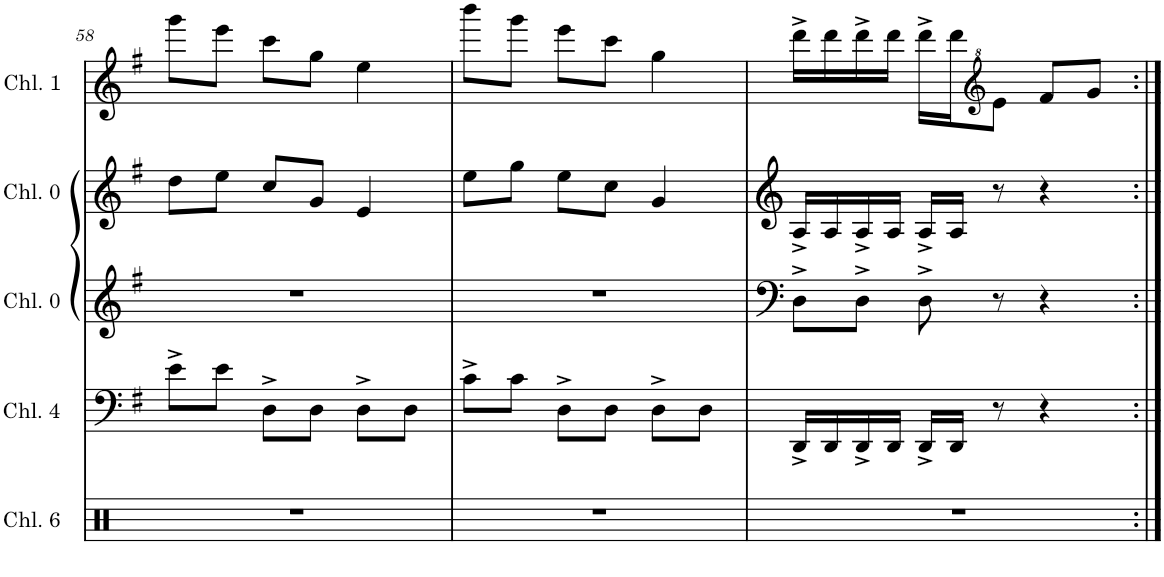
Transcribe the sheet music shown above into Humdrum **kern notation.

**kern	**kern	**kern	**kern	**kern
*part5	*part4	*part3	*part2	*part1
*staff5	*staff4	*staff3	*staff2	*staff1
*I"Channel 6	*I"Channel 4	*I"Channel 0	*I"Channel 0	*I"Channel 1
*I'Chl. 6	*I'Chl. 4	*I'Chl. 0	*I'Chl. 0	*I'Chl. 1
!!LO:PB:g=z
*clefX	*clefF4	*clefG2	*clefF4	*clefF4
*k[]	*k[f#]	*k[f#]	*k[f#]	*k[f#]
*M3/4	*M3/4	*M3/4	*M3/4	*M3/4
=58	=58	=58	=58	=58
2.r	8e^\L	2.r	8dd\L	8ggg\L
.	8e\J	.	8ee\J	8eee\J
.	8D^\L	.	8cc/L	8ccc\L
.	8D\J	.	8g/J	8gg\J
.	8D^\L	.	4e/	4ee\
.	8D\J	.	.	.
=59	=59	=59	=59	=59
2.r	8c^\L	2.r	8ee\L	8bbb\L
.	8c\J	.	8gg\J	8ggg\J
.	8D^\L	.	8ee\L	8eee\L
.	8D\J	.	8cc\J	8ccc\J
.	8D^\L	.	4g/	4gg\
.	8D\J	.	.	.
=60	=60	=60	=60	=60
2.r	16DD^/LL	8D^\L	16A^/LL	16ddd^\LL
.	16DD/	.	16A/	16ddd\
.	16DD^/	8D^\J	16A^/	16ddd^\
.	16DD/JJ	.	16A/JJ	16ddd\JJ
.	16DD^/LL	8D^\	16A^/LL	16ddd^\LL
.	16DD/JJ	.	16A/JJ	16ddd\J
*	*	*	*	*clefG^2
.	8r	8r	8r	8ee\J
.	4r	4r	4r	8ff#/L
.	.	.	.	8gg/J
=:|!	=:|!	=:|!	=:|!	=:|!
*-	*-	*-	*-	*-
